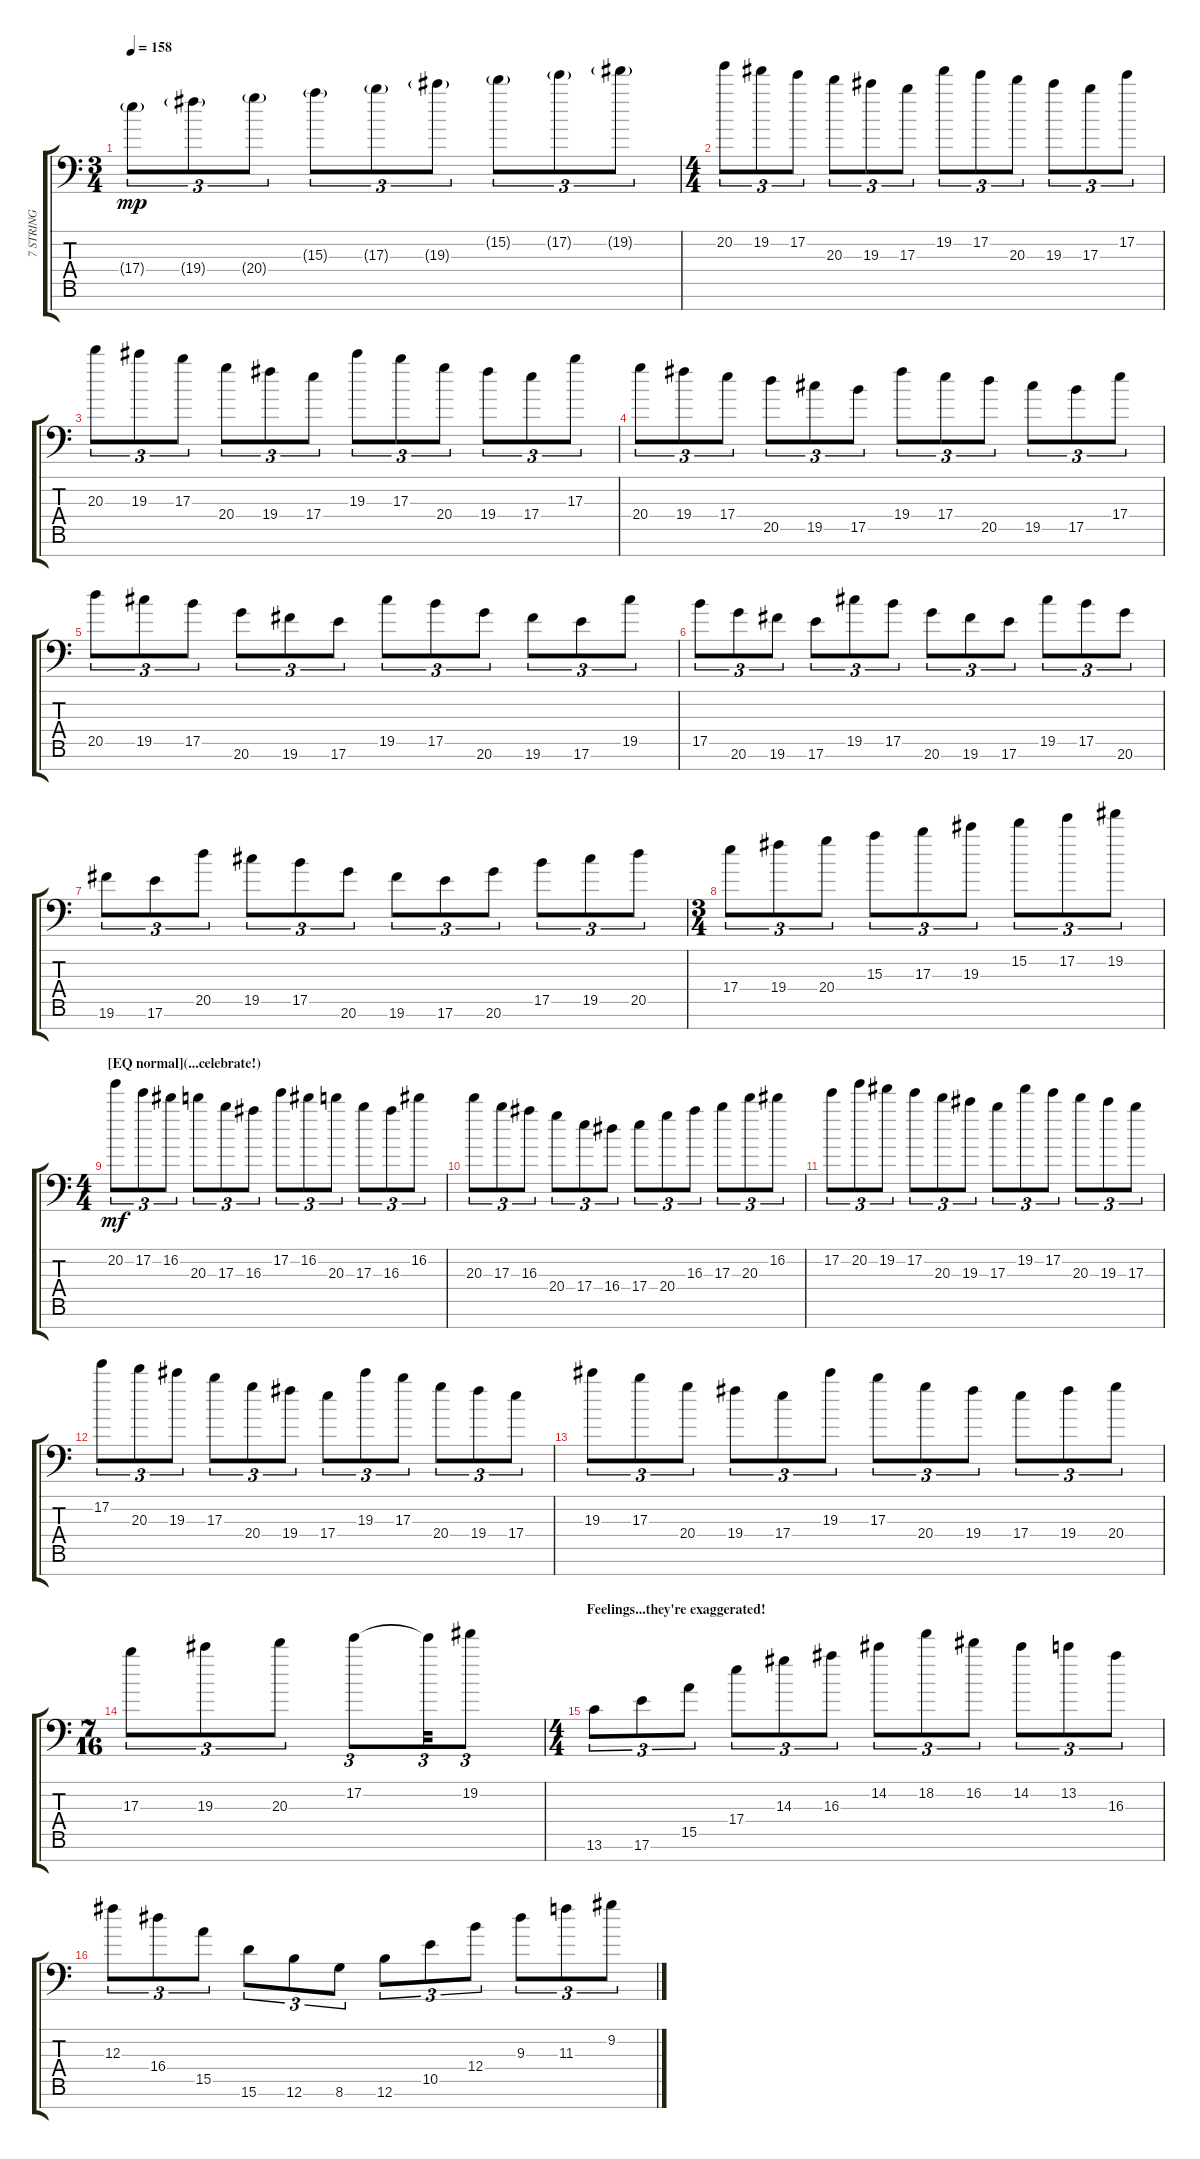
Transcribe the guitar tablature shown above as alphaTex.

\track ("7 STRING" "7 STRING") {instrument distortionguitar}
\staff {score tabs}
\tuning (Eb4 B3 Gb3 B2 Gb2 B1 Gb1) {hide}
\ts (3 4)
\tempo 158
\clef f4
\ks c
17.4{g}.8{tu (3 2) dy mp} 19.4{g}.8{tu (3 2)} 20.4{g}.8{tu (3 2)} 15.3{g}.8{tu (3 2)} 17.3{g}.8{tu (3 2)} 19.3{g}.8{tu (3 2)} 15.2{g}.8{tu (3 2)} 17.2{g}.8{tu (3 2)} 19.2{g}.8{tu (3 2)} |
\ts (4 4)
20.2.8{tu (3 2)} 19.2.8{tu (3 2)} 17.2.8{tu (3 2)} 20.3.8{tu (3 2)} 19.3.8{tu (3 2)} 17.3.8{tu (3 2)} 19.2.8{tu (3 2)} 17.2.8{tu (3 2)} 20.3.8{tu (3 2)} 19.3.8{tu (3 2)} 17.3.8{tu (3 2)} 17.2.8{tu (3 2)} |
20.3.8{tu (3 2)} 19.3.8{tu (3 2)} 17.3.8{tu (3 2)} 20.4.8{tu (3 2)} 19.4.8{tu (3 2)} 17.4.8{tu (3 2)} 19.3.8{tu (3 2)} 17.3.8{tu (3 2)} 20.4.8{tu (3 2)} 19.4.8{tu (3 2)} 17.4.8{tu (3 2)} 17.3.8{tu (3 2)} |
20.4.8{tu (3 2)} 19.4.8{tu (3 2)} 17.4.8{tu (3 2)} 20.5.8{tu (3 2)} 19.5.8{tu (3 2)} 17.5.8{tu (3 2)} 19.4.8{tu (3 2)} 17.4.8{tu (3 2)} 20.5.8{tu (3 2)} 19.5.8{tu (3 2)} 17.5.8{tu (3 2)} 17.4.8{tu (3 2)} |
20.5.8{tu (3 2)} 19.5.8{tu (3 2)} 17.5.8{tu (3 2)} 20.6.8{tu (3 2)} 19.6.8{tu (3 2)} 17.6.8{tu (3 2)} 19.5.8{tu (3 2)} 17.5.8{tu (3 2)} 20.6.8{tu (3 2)} 19.6.8{tu (3 2)} 17.6.8{tu (3 2)} 19.5.8{tu (3 2)} |
17.5.8{tu (3 2)} 20.6.8{tu (3 2)} 19.6.8{tu (3 2)} 17.6.8{tu (3 2)} 19.5.8{tu (3 2)} 17.5.8{tu (3 2)} 20.6.8{tu (3 2)} 19.6.8{tu (3 2)} 17.6.8{tu (3 2)} 19.5.8{tu (3 2)} 17.5.8{tu (3 2)} 20.6.8{tu (3 2)} |
19.6.8{tu (3 2)} 17.6.8{tu (3 2)} 20.5.8{tu (3 2)} 19.5.8{tu (3 2)} 17.5.8{tu (3 2)} 20.6.8{tu (3 2)} 19.6.8{tu (3 2)} 17.6.8{tu (3 2)} 20.6.8{tu (3 2)} 17.5.8{tu (3 2)} 19.5.8{tu (3 2)} 20.5.8{tu (3 2)} |
\ts (3 4)
17.4.8{tu (3 2)} 19.4.8{tu (3 2)} 20.4.8{tu (3 2)} 15.3.8{tu (3 2)} 17.3.8{tu (3 2)} 19.3.8{tu (3 2)} 15.2.8{tu (3 2)} 17.2.8{tu (3 2)} 19.2.8{tu (3 2)} |
\ts (4 4)
\section ("" "[EQ normal](...celebrate!)")
20.2.8{tu (3 2) dy mf} 17.2.8{tu (3 2)} 16.2.8{tu (3 2)} 20.3.8{tu (3 2)} 17.3.8{tu (3 2)} 16.3.8{tu (3 2)} 17.2.8{tu (3 2)} 16.2.8{tu (3 2)} 20.3.8{tu (3 2)} 17.3.8{tu (3 2)} 16.3.8{tu (3 2)} 16.2.8{tu (3 2)} |
20.3.8{tu (3 2)} 17.3.8{tu (3 2)} 16.3.8{tu (3 2)} 20.4.8{tu (3 2)} 17.4.8{tu (3 2)} 16.4.8{tu (3 2)} 17.4.8{tu (3 2)} 20.4.8{tu (3 2)} 16.3.8{tu (3 2)} 17.3.8{tu (3 2)} 20.3.8{tu (3 2)} 16.2.8{tu (3 2)} |
17.2.8{tu (3 2)} 20.2.8{tu (3 2)} 19.2.8{tu (3 2)} 17.2.8{tu (3 2)} 20.3.8{tu (3 2)} 19.3.8{tu (3 2)} 17.3.8{tu (3 2)} 19.2.8{tu (3 2)} 17.2.8{tu (3 2)} 20.3.8{tu (3 2)} 19.3.8{tu (3 2)} 17.3.8{tu (3 2)} |
17.2.8{tu (3 2)} 20.3.8{tu (3 2)} 19.3.8{tu (3 2)} 17.3.8{tu (3 2)} 20.4.8{tu (3 2)} 19.4.8{tu (3 2)} 17.4.8{tu (3 2)} 19.3.8{tu (3 2)} 17.3.8{tu (3 2)} 20.4.8{tu (3 2)} 19.4.8{tu (3 2)} 17.4.8{tu (3 2)} |
19.3.8{tu (3 2)} 17.3.8{tu (3 2)} 20.4.8{tu (3 2)} 19.4.8{tu (3 2)} 17.4.8{tu (3 2)} 19.3.8{tu (3 2)} 17.3.8{tu (3 2)} 20.4.8{tu (3 2)} 19.4.8{tu (3 2)} 17.4.8{tu (3 2)} 19.4.8{tu (3 2)} 20.4.8{tu (3 2)} |
\ts (7 16)
17.3.8{tu (3 2)} 19.3.8{tu (3 2)} 20.3.8{tu (3 2)} 17.2.8{tu (3 2)} 17.2{t}.32{tu (3 2)} 19.2.8{tu (3 2)} |
\ts (4 4)
\section ("" "Feelings...they're exaggerated!")
13.6.8{tu (3 2)} 17.6.8{tu (3 2)} 15.5.8{tu (3 2)} 17.4.8{tu (3 2)} 14.3.8{tu (3 2)} 16.3.8{tu (3 2)} 14.2.8{tu (3 2)} 18.2.8{tu (3 2)} 16.2.8{tu (3 2)} 14.2.8{tu (3 2)} 13.2.8{tu (3 2)} 16.3.8{tu (3 2)} |
12.3.8{tu (3 2)} 16.4.8{tu (3 2)} 15.5.8{tu (3 2)} 15.6.8{tu (3 2)} 12.6.8{tu (3 2)} 8.6.8{tu (3 2)} 12.6.8{tu (3 2)} 10.5.8{tu (3 2)} 12.4.8{tu (3 2)} 9.3.8{tu (3 2)} 11.3.8{tu (3 2)} 9.2.8{tu (3 2)}
